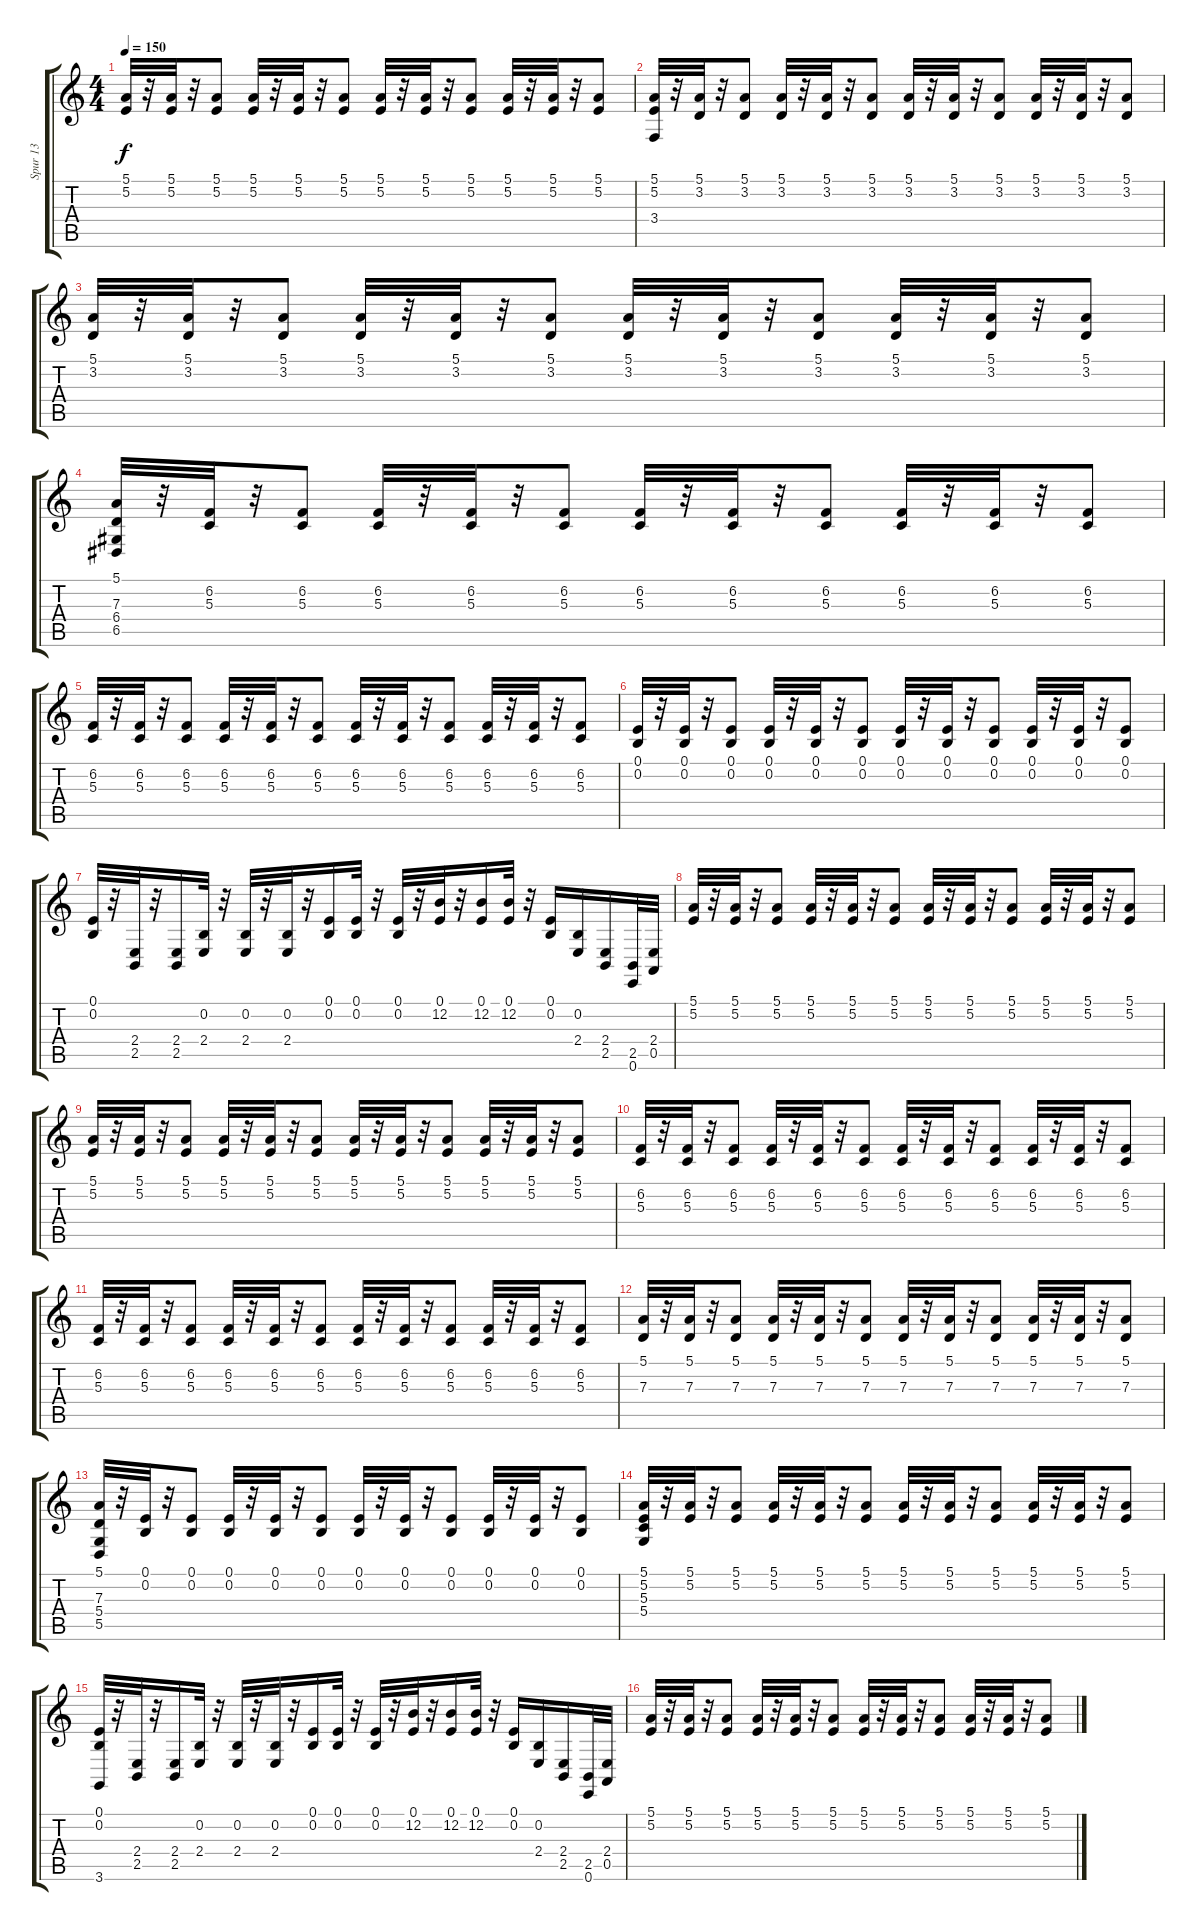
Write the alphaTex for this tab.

\track ("Spur 13" "Spur 13") {instrument lead2sawtooth}
\staff {score tabs}
\tuning (E4 B3 G3 D3 A2 E2) {hide}
\ts (4 4)
\tempo 150
\clef g2
\ks c
(5.1 5.2).32{dy f} r.32 (5.1 5.2).32 r.32 (5.1 5.2).8 (5.1 5.2).32 r.32 (5.1 5.2).32 r.32 (5.1 5.2).8 (5.1 5.2).32 r.32 (5.1 5.2).32 r.32 (5.1 5.2).8 (5.1 5.2).32 r.32 (5.1 5.2).32 r.32 (5.1 5.2).8 |
(5.1 5.2 3.4).32 r.32 (5.1 3.2).32 r.32 (5.1 3.2).8 (5.1 3.2).32 r.32 (5.1 3.2).32 r.32 (5.1 3.2).8 (5.1 3.2).32 r.32 (5.1 3.2).32 r.32 (5.1 3.2).8 (5.1 3.2).32 r.32 (5.1 3.2).32 r.32 (5.1 3.2).8 |
(5.1 3.2).32 r.32 (5.1 3.2).32 r.32 (5.1 3.2).8 (5.1 3.2).32 r.32 (5.1 3.2).32 r.32 (5.1 3.2).8 (5.1 3.2).32 r.32 (5.1 3.2).32 r.32 (5.1 3.2).8 (5.1 3.2).32 r.32 (5.1 3.2).32 r.32 (5.1 3.2).8 |
(5.1 7.3 6.4 6.5).32 r.32 (6.2 5.3).32 r.32 (6.2 5.3).8 (6.2 5.3).32 r.32 (6.2 5.3).32 r.32 (6.2 5.3).8 (6.2 5.3).32 r.32 (6.2 5.3).32 r.32 (6.2 5.3).8 (6.2 5.3).32 r.32 (6.2 5.3).32 r.32 (6.2 5.3).8 |
(6.2 5.3).32 r.32 (6.2 5.3).32 r.32 (6.2 5.3).8 (6.2 5.3).32 r.32 (6.2 5.3).32 r.32 (6.2 5.3).8 (6.2 5.3).32 r.32 (6.2 5.3).32 r.32 (6.2 5.3).8 (6.2 5.3).32 r.32 (6.2 5.3).32 r.32 (6.2 5.3).8 |
(0.1 0.2).32 r.32 (0.1 0.2).32 r.32 (0.1 0.2).8 (0.1 0.2).32 r.32 (0.1 0.2).32 r.32 (0.1 0.2).8 (0.1 0.2).32 r.32 (0.1 0.2).32 r.32 (0.1 0.2).8 (0.1 0.2).32 r.32 (0.1 0.2).32 r.32 (0.1 0.2).8 |
(0.1 0.2).32 r.32 (2.4 2.5).32 r.32 (2.4 2.5).16 (0.2 2.4).32 r.32 (0.2 2.4).32 r.32 (0.2 2.4).32 r.32 (0.1 0.2).16 (0.1 0.2).32 r.32 (0.1 0.2).32 r.32 (0.1 12.2).32 r.32 (0.1 12.2).16 (0.1 12.2).32 r.32 (0.1 0.2).16 (0.2 2.4).16 (2.4 2.5).16 (2.5 0.6).32 (2.4 0.5).32 |
(5.1 5.2).32 r.32 (5.1 5.2).32 r.32 (5.1 5.2).8 (5.1 5.2).32 r.32 (5.1 5.2).32 r.32 (5.1 5.2).8 (5.1 5.2).32 r.32 (5.1 5.2).32 r.32 (5.1 5.2).8 (5.1 5.2).32 r.32 (5.1 5.2).32 r.32 (5.1 5.2).8 |
(5.1 5.2).32 r.32 (5.1 5.2).32 r.32 (5.1 5.2).8 (5.1 5.2).32 r.32 (5.1 5.2).32 r.32 (5.1 5.2).8 (5.1 5.2).32 r.32 (5.1 5.2).32 r.32 (5.1 5.2).8 (5.1 5.2).32 r.32 (5.1 5.2).32 r.32 (5.1 5.2).8 |
(6.2 5.3).32 r.32 (6.2 5.3).32 r.32 (6.2 5.3).8 (6.2 5.3).32 r.32 (6.2 5.3).32 r.32 (6.2 5.3).8 (6.2 5.3).32 r.32 (6.2 5.3).32 r.32 (6.2 5.3).8 (6.2 5.3).32 r.32 (6.2 5.3).32 r.32 (6.2 5.3).8 |
(6.2 5.3).32 r.32 (6.2 5.3).32 r.32 (6.2 5.3).8 (6.2 5.3).32 r.32 (6.2 5.3).32 r.32 (6.2 5.3).8 (6.2 5.3).32 r.32 (6.2 5.3).32 r.32 (6.2 5.3).8 (6.2 5.3).32 r.32 (6.2 5.3).32 r.32 (6.2 5.3).8 |
(5.1 7.3).32 r.32 (5.1 7.3).32 r.32 (5.1 7.3).8 (5.1 7.3).32 r.32 (5.1 7.3).32 r.32 (5.1 7.3).8 (5.1 7.3).32 r.32 (5.1 7.3).32 r.32 (5.1 7.3).8 (5.1 7.3).32 r.32 (5.1 7.3).32 r.32 (5.1 7.3).8 |
(5.1 7.3 5.4 5.5).32 r.32 (0.1 0.2).32 r.32 (0.1 0.2).8 (0.1 0.2).32 r.32 (0.1 0.2).32 r.32 (0.1 0.2).8 (0.1 0.2).32 r.32 (0.1 0.2).32 r.32 (0.1 0.2).8 (0.1 0.2).32 r.32 (0.1 0.2).32 r.32 (0.1 0.2).8 |
(5.1 5.2 5.3 5.4).32 r.32 (5.1 5.2).32 r.32 (5.1 5.2).8 (5.1 5.2).32 r.32 (5.1 5.2).32 r.32 (5.1 5.2).8 (5.1 5.2).32 r.32 (5.1 5.2).32 r.32 (5.1 5.2).8 (5.1 5.2).32 r.32 (5.1 5.2).32 r.32 (5.1 5.2).8 |
(0.1 0.2 3.6).32 r.32 (2.4 2.5).32 r.32 (2.4 2.5).16 (0.2 2.4).32 r.32 (0.2 2.4).32 r.32 (0.2 2.4).32 r.32 (0.1 0.2).16 (0.1 0.2).32 r.32 (0.1 0.2).32 r.32 (0.1 12.2).32 r.32 (0.1 12.2).16 (0.1 12.2).32 r.32 (0.1 0.2).16 (0.2 2.4).16 (2.4 2.5).16 (2.5 0.6).32 (2.4 0.5).32 |
(5.1 5.2).32 r.32 (5.1 5.2).32 r.32 (5.1 5.2).8 (5.1 5.2).32 r.32 (5.1 5.2).32 r.32 (5.1 5.2).8 (5.1 5.2).32 r.32 (5.1 5.2).32 r.32 (5.1 5.2).8 (5.1 5.2).32 r.32 (5.1 5.2).32 r.32 (5.1 5.2).8
